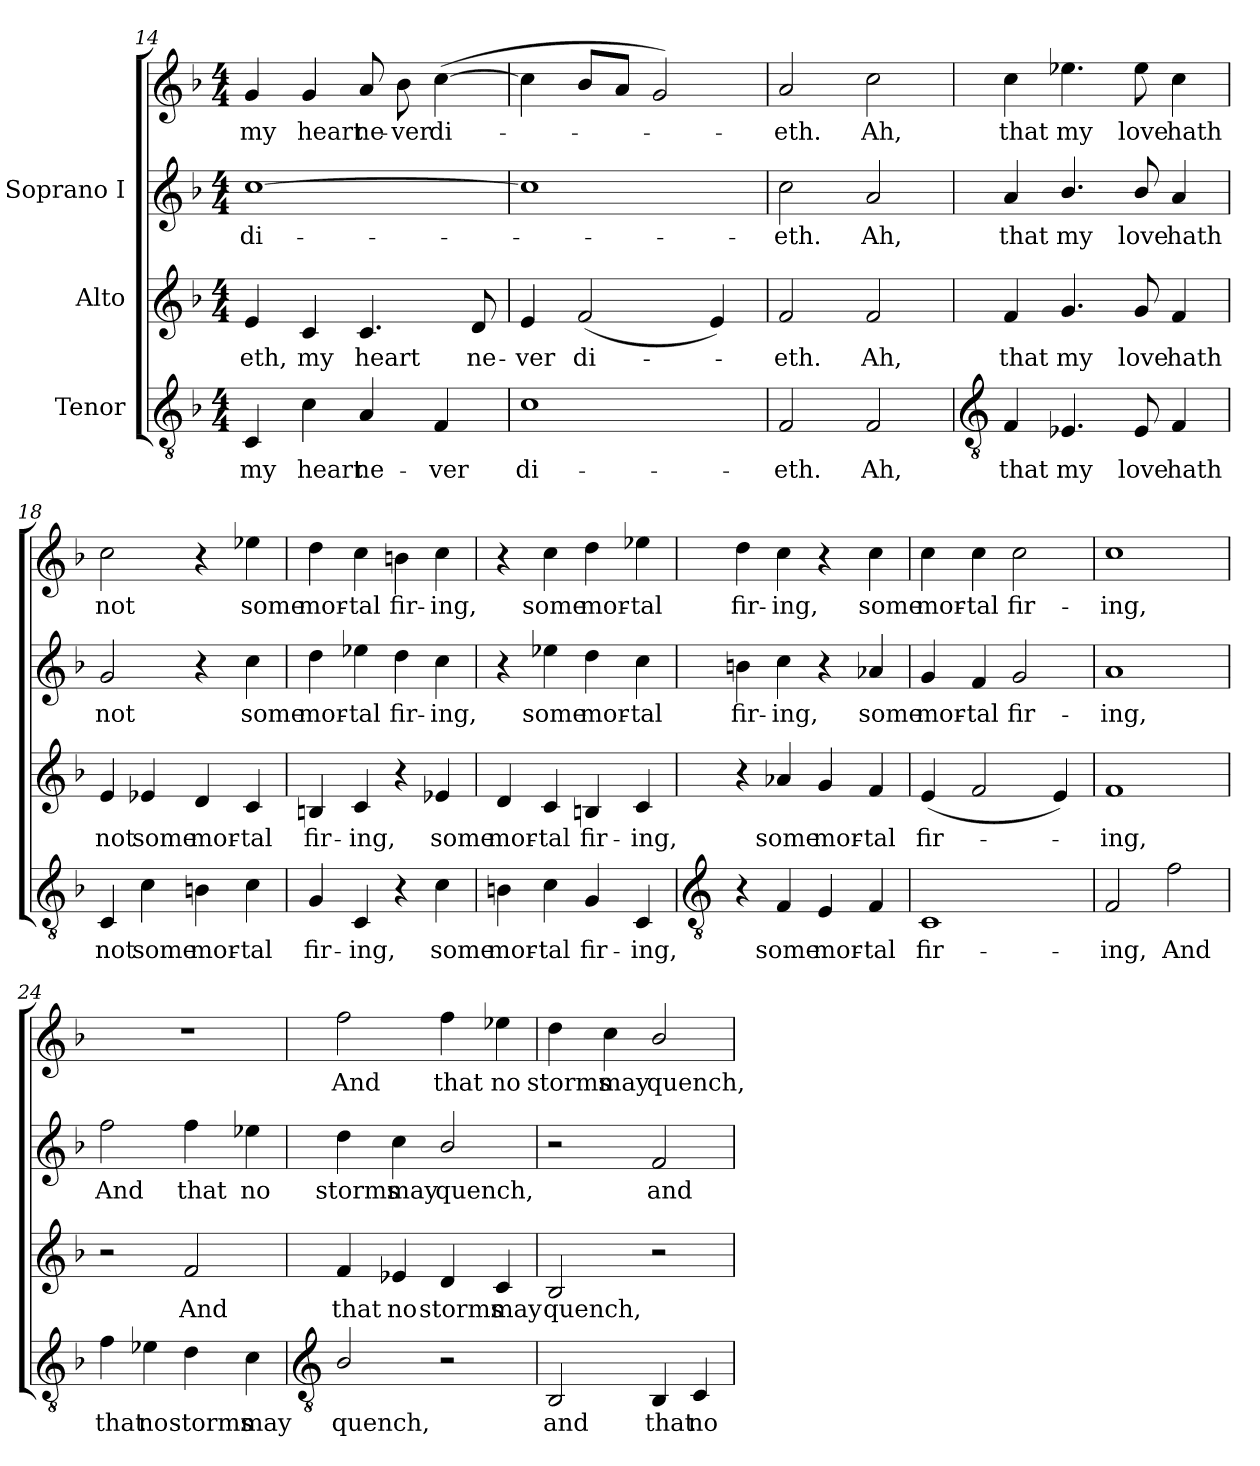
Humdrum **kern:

**kern	**text	**kern	**text	**kern	**text	**kern	**text
*part3	*part3	*part2	*part2	*part1	*part1	*part1	*part1
*staff4	*staff4	*staff3	*staff3	*staff2	*staff2	*staff1	*staff1
*I"Tenor	*	*I"Alto	*	*I"Soprano I	*	*	*
*clefGv2	*	*clefG2	*	*clefG2	*	*clefG2	*
*k[b-]	*	*k[b-]	*	*k[b-]	*	*k[b-]	*
*F:	*	*F:	*	*F:	*	*F:	*
*M4/4	*	*M4/4	*	*M4/4	*	*M4/4	*
=14	=14	=14	=14	=14	=14	=14	=14
!	!LO:LY:b	!	!LO:LY:b	!	!LO:LY:b	!	!LO:LY:b
4C	my	4e	eth,	[1cc	di-	4g	my
!	!LO:LY:b	!	!LO:LY:b	!	!	!	!LO:LY:b
4c	heart	4c	my	.	.	4g	heart
!	!LO:LY:b	!	!LO:LY:b	!	!	!	!LO:LY:b
4A	ne-	4.c	heart	.	.	8a	ne-
!	!	!	!	!	!	!	!LO:LY:b
.	.	.	.	.	.	8b-	-ver
!	!LO:LY:b	!	!	!	!	!	!LO:LY:b
4F	-ver	.	.	.	.	(<[4cc	di-
!	!	!	!LO:LY:b	!	!	!	!
.	.	8d	ne-	.	.	.	.
=15	=15	=15	=15	=15	=15	=15	=15
!	!LO:LY:b	!	!LO:LY:b	!	!	!	!
1c	di-	4e	-ver	1cc]	.	4cc]	.
!	!	!	!LO:LY:b	!	!	!	!
.	.	(<2f	di-	.	.	8b-L	.
.	.	.	.	.	.	8aJ	.
.	.	.	.	.	.	2g)	.
.	.	4e)	.	.	.	.	.
=16	=16	=16	=16	=16	=16	=16	=16
!	!LO:LY:b	!	!LO:LY:b	!	!LO:LY:b	!	!LO:LY:b
2F	-eth.	2f	eth.	2cc	eth.	2a	eth.
!	!LO:LY:b	!	!LO:LY:b	!	!LO:LY:b	!	!LO:LY:b
2F	Ah,	2f	Ah,	2a	Ah,	2cc	Ah,
!!LO:LB:g=z
=17	=17	=17	=17	=17	=17	=17	=17
*clefGv2	*	*	*	*	*	*	*
!	!LO:LY:b	!	!LO:LY:b	!	!LO:LY:b	!	!LO:LY:b
4F	that	4f	that	4a	that	4cc	that
!	!LO:LY:b	!	!LO:LY:b	!	!LO:LY:b	!	!LO:LY:b
4.E-X	my	4.g	my	4.b-/	my	4.ee-X	my
!	!LO:LY:b	!	!LO:LY:b	!	!LO:LY:b	!	!LO:LY:b
8E-	love	8g	love	8b-/	love	8ee-	love
!	!LO:LY:b	!	!LO:LY:b	!	!LO:LY:b	!	!LO:LY:b
4F	hath	4f	hath	4a	hath	4cc	hath
=18	=18	=18	=18	=18	=18	=18	=18
!	!LO:LY:b	!	!LO:LY:b	!	!LO:LY:b	!	!LO:LY:b
4C	not	4e	not	2g	not	2cc	not
!	!LO:LY:b	!	!LO:LY:b	!	!	!	!
4c	some	4e-X	some	.	.	.	.
!	!LO:LY:b	!	!LO:LY:b	!	!	!	!
4Bn	mor-	4d	mor-	4r	.	4r	.
!	!LO:LY:b	!	!LO:LY:b	!	!LO:LY:b	!	!LO:LY:b
4c	-tal	4c	-tal	4cc	some	4ee-X	some
=19	=19	=19	=19	=19	=19	=19	=19
!	!LO:LY:b	!	!LO:LY:b	!	!LO:LY:b	!	!LO:LY:b
4G	fir-	4Bn	fir-	4dd	mor-	4dd	mor-
!	!LO:LY:b	!	!LO:LY:b	!	!LO:LY:b	!	!LO:LY:b
4C	-ing,	4c	-ing,	4ee-X	-tal	4cc	-tal
!	!	!	!	!	!LO:LY:b	!	!LO:LY:b
4r	.	4r	.	4dd	fir-	4bn	fir-
!	!LO:LY:b	!	!LO:LY:b	!	!LO:LY:b	!	!LO:LY:b
4c	some	4e-X	some	4cc	-ing,	4cc	-ing,
=20	=20	=20	=20	=20	=20	=20	=20
!	!LO:LY:b	!	!LO:LY:b	!	!	!	!
4Bn	mor-	4d	mor-	4r	.	4r	.
!	!LO:LY:b	!	!LO:LY:b	!	!LO:LY:b	!	!LO:LY:b
4c	-tal	4c	-tal	4ee-X	some	4cc	some
!	!LO:LY:b	!	!LO:LY:b	!	!LO:LY:b	!	!LO:LY:b
4G	fir-	4Bn	fir-	4dd	mor-	4dd	mor-
!	!LO:LY:b	!	!LO:LY:b	!	!LO:LY:b	!	!LO:LY:b
4C	-ing,	4c	-ing,	4cc	-tal	4ee-X	-tal
!!LO:LB:g=z
=21	=21	=21	=21	=21	=21	=21	=21
*clefGv2	*	*	*	*	*	*	*
!	!	!	!	!	!LO:LY:b	!	!LO:LY:b
4r	.	4r	.	4bn	fir-	4dd	fir-
!	!LO:LY:b	!	!LO:LY:b	!	!LO:LY:b	!	!LO:LY:b
4F	some	4a-X	some	4cc	-ing,	4cc	-ing,
!	!LO:LY:b	!	!LO:LY:b	!	!	!	!
4E	mor-	4g	mor-	4r	.	4r	.
!	!LO:LY:b	!	!LO:LY:b	!	!LO:LY:b	!	!LO:LY:b
4F	-tal	4f	-tal	4a-X	some	4cc	some
=22	=22	=22	=22	=22	=22	=22	=22
!	!LO:LY:b	!	!LO:LY:b	!	!LO:LY:b	!	!LO:LY:b
1C	fir-	(<4e	fir-	4g	-mor-	4cc	mor-
!	!	!	!	!	!LO:LY:b	!	!LO:LY:b
.	.	2f	.	4f	-tal	4cc	-tal
!	!	!	!	!	!LO:LY:b	!	!LO:LY:b
.	.	.	.	2g	fir-	2cc	fir-
.	.	4e)	.	.	.	.	.
=23	=23	=23	=23	=23	=23	=23	=23
!	!LO:LY:b	!	!LO:LY:b	!	!LO:LY:b	!	!LO:LY:b
2F	-ing,	1f	ing,	1a	ing,	1cc	-ing,
!	!LO:LY:b	!	!	!	!	!	!
2f	And	.	.	.	.	.	.
=24	=24	=24	=24	=24	=24	=24	=24
!	!LO:LY:b	!	!	!	!LO:LY:b	!	!
4f	that	2r	.	2ff	And	1r	.
!	!LO:LY:b	!	!	!	!	!	!
4e-X	no	.	.	.	.	.	.
!	!LO:LY:b	!	!LO:LY:b	!	!LO:LY:b	!	!
4d	storms	2f	And	4ff	that	.	.
!	!LO:LY:b	!	!	!	!LO:LY:b	!	!
4c	may	.	.	4ee-X	no	.	.
!!LO:LB:g=z
=25	=25	=25	=25	=25	=25	=25	=25
*clefGv2	*	*	*	*	*	*	*
!	!LO:LY:b	!	!LO:LY:b	!	!LO:LY:b	!	!LO:LY:b
2B-/	quench,	4f	that	4dd	storms	2ff	And
!	!	!	!LO:LY:b	!	!LO:LY:b	!	!
.	.	4e-X	no	4cc	may	.	.
!	!	!	!LO:LY:b	!	!LO:LY:b	!	!LO:LY:b
2r	.	4d	storms	2b-/	quench,	4ff	that
!	!	!	!LO:LY:b	!	!	!	!LO:LY:b
.	.	4c	may	.	.	4ee-X	no
=26	=26	=26	=26	=26	=26	=26	=26
!	!LO:LY:b	!	!LO:LY:b	!	!	!	!LO:LY:b
2BB-	and	2B-	quench,	2r	.	4dd	storms
!	!	!	!	!	!	!	!LO:LY:b
.	.	.	.	.	.	4cc	may
!	!LO:LY:b	!	!	!	!LO:LY:b	!	!LO:LY:b
4BB-	that	2r	.	2f	and	2b-/	quench,
!	!LO:LY:b	!	!	!	!	!	!
4C	no	.	.	.	.	.	.
=	=	=	=	=	=	=	=
*-	*-	*-	*-	*-	*-	*-	*-
